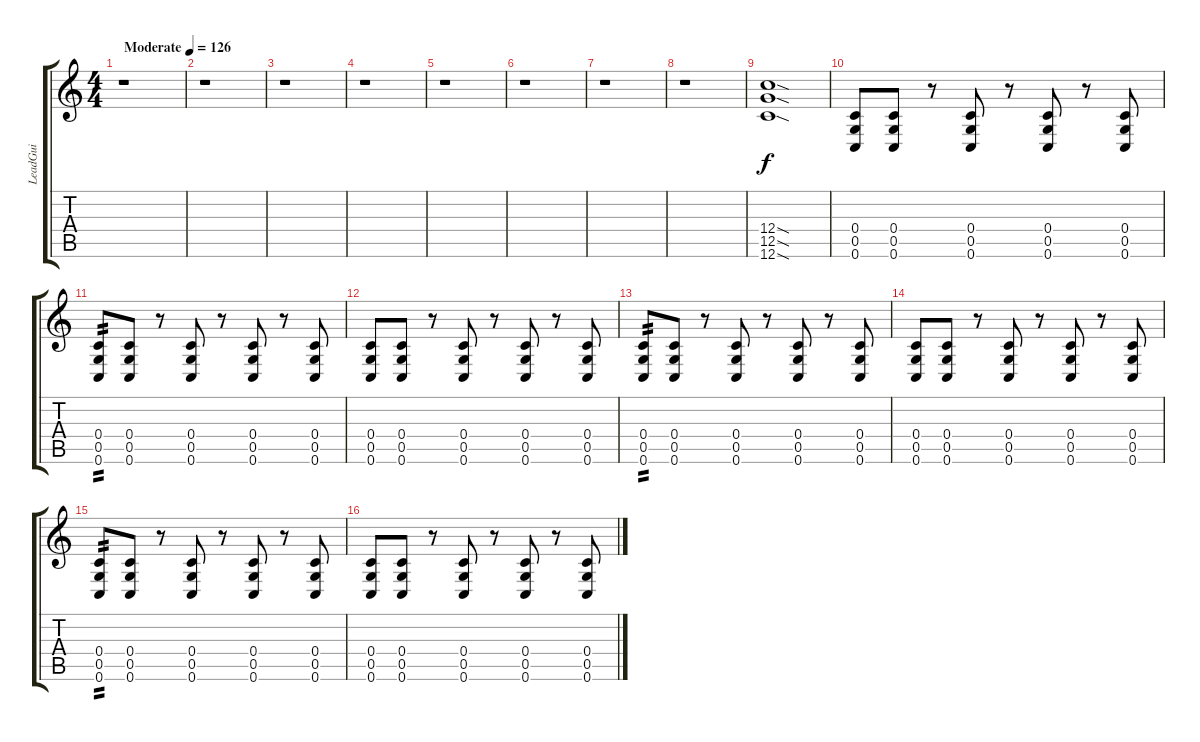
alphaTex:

\track ("LeadGui" "LeadGui") {instrument distortionguitar}
\staff {score tabs}
\tuning (D4 A3 F3 C3 G2 C2) {hide}
\ts (4 4)
\tempo (126 "Moderate")
\clef g2
\ks c
r.1{dy f instrument distortionguitar} |
r.1 |
r.1 |
r.1 |
r.1 |
r.1 |
r.1 |
r.1 |
(12.4{sod} 12.5{sod} 12.6{sod}).1 |
(0.4 0.5 0.6).8 (0.4 0.5 0.6).8 r.8 (0.4 0.5 0.6).8 r.8 (0.4 0.5 0.6).8 r.8 (0.4 0.5 0.6).8 |
(0.4 0.5 0.6).8{tp 2} (0.4 0.5 0.6).8 r.8 (0.4 0.5 0.6).8 r.8 (0.4 0.5 0.6).8 r.8 (0.4 0.5 0.6).8 |
(0.4 0.5 0.6).8 (0.4 0.5 0.6).8 r.8 (0.4 0.5 0.6).8 r.8 (0.4 0.5 0.6).8 r.8 (0.4 0.5 0.6).8 |
(0.4 0.5 0.6).8{tp 2} (0.4 0.5 0.6).8 r.8 (0.4 0.5 0.6).8 r.8 (0.4 0.5 0.6).8 r.8 (0.4 0.5 0.6).8 |
(0.4 0.5 0.6).8 (0.4 0.5 0.6).8 r.8 (0.4 0.5 0.6).8 r.8 (0.4 0.5 0.6).8 r.8 (0.4 0.5 0.6).8 |
(0.4 0.5 0.6).8{tp 2} (0.4 0.5 0.6).8 r.8 (0.4 0.5 0.6).8 r.8 (0.4 0.5 0.6).8 r.8 (0.4 0.5 0.6).8 |
(0.4 0.5 0.6).8 (0.4 0.5 0.6).8 r.8 (0.4 0.5 0.6).8 r.8 (0.4 0.5 0.6).8 r.8 (0.4 0.5 0.6).8
